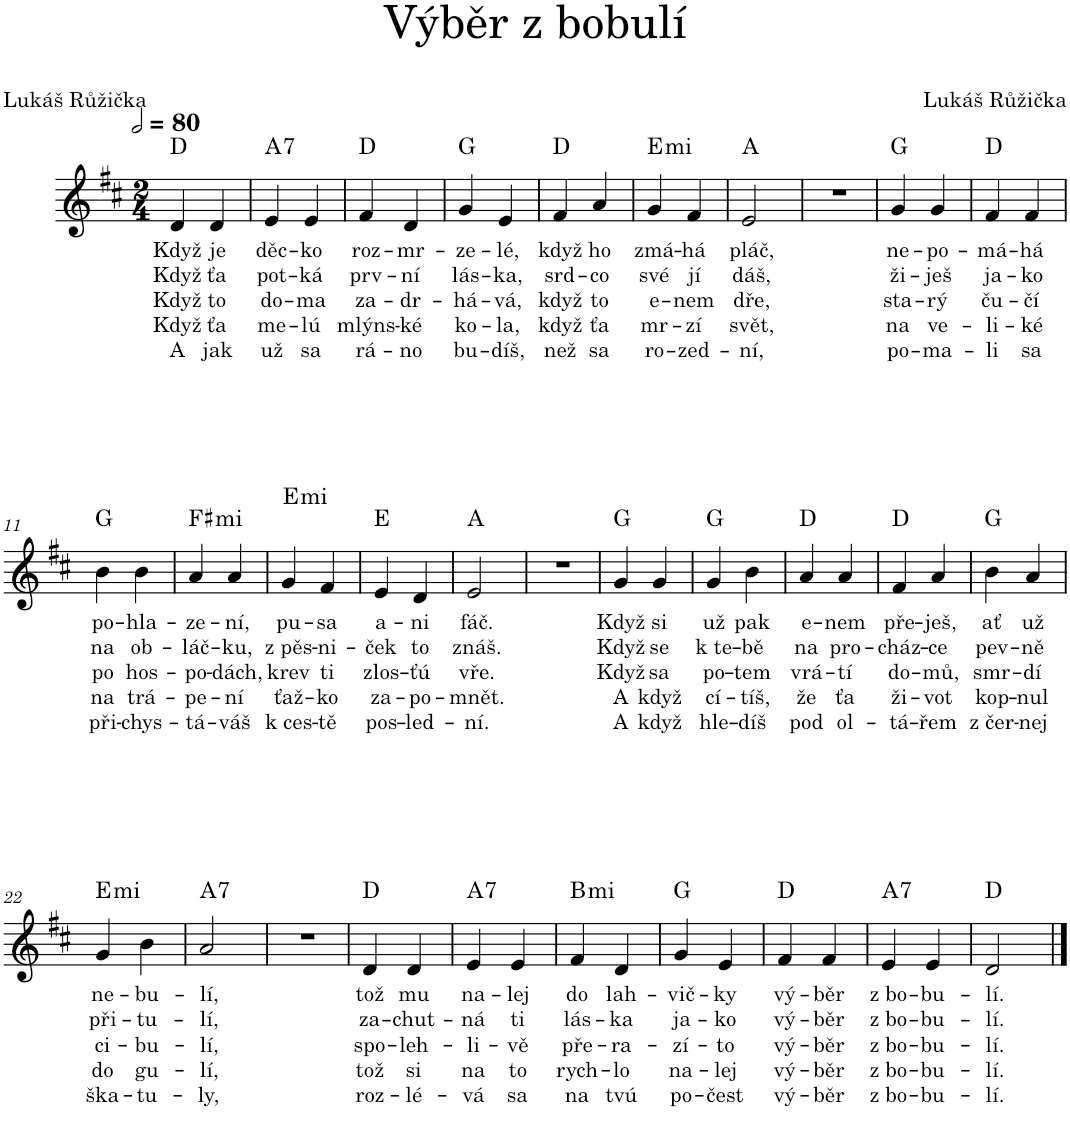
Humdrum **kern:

**kern	**text	**text	**text	**text	**text	**harte
*part1	*part1	*part1	*part1	*part1	*part1	*part1
*staff1	*staff1	*staff1	*staff1	*staff1	*staff1	*
*I"Piano	*	*	*	*	*	*
*I'Pno.	*	*	*	*	*	*
*clefG2	*	*	*	*	*	*
*k[f#c#]	*	*	*	*	*	*
*M2/4	*	*	*	*	*	*
*MM160	*	*	*	*	*	*
=1	=1	=1	=1	=1	=1	=1
!	!LO:LY:b	!LO:LY:b	!LO:LY:b	!LO:LY:b	!LO:LY:b	!
4d/	Když	Když	Když	Když	A	D:maj
!	!LO:LY:b	!LO:LY:b	!LO:LY:b	!LO:LY:b	!LO:LY:b	!
4d/	je	ťa	to	ťa	jak	.
=2	=2	=2	=2	=2	=2	=2
!	!LO:LY:b	!LO:LY:b	!LO:LY:b	!LO:LY:b	!LO:LY:b	!LO:H:kt=7
4e/	děc-	pot-	do-	me-	už	A:7
!	!LO:LY:b	!LO:LY:b	!LO:LY:b	!LO:LY:b	!LO:LY:b	!
4e/	-ko	-ká	-ma	-lú	sa	.
=3	=3	=3	=3	=3	=3	=3
!	!LO:LY:b	!LO:LY:b	!LO:LY:b	!LO:LY:b	!LO:LY:b	!
4f#/	roz-	prv-	za-	mlýns-	rá-	D:maj
!	!LO:LY:b	!LO:LY:b	!LO:LY:b	!LO:LY:b	!LO:LY:b	!
4d/	-mr-	-ní	-dr-	-ké	-no	.
=4	=4	=4	=4	=4	=4	=4
!	!LO:LY:b	!LO:LY:b	!LO:LY:b	!LO:LY:b	!LO:LY:b	!
4g/	-ze-	lás-	-há-	ko-	bu-	G:maj
!	!LO:LY:b	!LO:LY:b	!LO:LY:b	!LO:LY:b	!LO:LY:b	!
4e/	-lé,	-ka,	-vá,	-la,	-díš,	.
=5	=5	=5	=5	=5	=5	=5
!	!LO:LY:b	!LO:LY:b	!LO:LY:b	!LO:LY:b	!LO:LY:b	!
4f#/	když	srd-	když	když	než	D:maj
!	!LO:LY:b	!LO:LY:b	!LO:LY:b	!LO:LY:b	!LO:LY:b	!
4a/	ho	-co	to	ťa	sa	.
=6	=6	=6	=6	=6	=6	=6
!	!LO:LY:b	!LO:LY:b	!LO:LY:b	!LO:LY:b	!LO:LY:b	!LO:H:kt=mi
4g/	zmá-	své	e-	mr-	ro-	E:min
!	!LO:LY:b	!LO:LY:b	!LO:LY:b	!LO:LY:b	!LO:LY:b	!
4f#/	-há	jí	-nem	-zí	-zed-	.
=7	=7	=7	=7	=7	=7	=7
!	!LO:LY:b	!LO:LY:b	!LO:LY:b	!LO:LY:b	!LO:LY:b	!
2e/	pláč,	dáš,	dře,	svět,	-ní,	A:maj
=8	=8	=8	=8	=8	=8	=8
2r	.	.	.	.	.	.
=9	=9	=9	=9	=9	=9	=9
!	!LO:LY:b	!LO:LY:b	!LO:LY:b	!LO:LY:b	!LO:LY:b	!
4g/	ne-	ži-	sta-	na	po-	G:maj
!	!LO:LY:b	!LO:LY:b	!LO:LY:b	!LO:LY:b	!LO:LY:b	!
4g/	-po-	-ješ	-rý	ve-	-ma-	.
=10	=10	=10	=10	=10	=10	=10
!	!LO:LY:b	!LO:LY:b	!LO:LY:b	!LO:LY:b	!LO:LY:b	!
4f#/	-má-	ja-	ču-	-li-	-li	D:maj
!	!LO:LY:b	!LO:LY:b	!LO:LY:b	!LO:LY:b	!LO:LY:b	!
4f#/	-há	-ko	-čí	-ké	sa	.
!!LO:LB:g=z
=11	=11	=11	=11	=11	=11	=11
!	!LO:LY:b	!LO:LY:b	!LO:LY:b	!LO:LY:b	!LO:LY:b	!
4b\	po-	na	po	na	při-	G:maj
!	!LO:LY:b	!LO:LY:b	!LO:LY:b	!LO:LY:b	!LO:LY:b	!
4b\	-hla-	ob-	hos-	trá-	-chys-	.
=12	=12	=12	=12	=12	=12	=12
!	!LO:LY:b	!LO:LY:b	!LO:LY:b	!LO:LY:b	!LO:LY:b	!LO:H:kt=mi
4a/	-ze-	-láč-	-po-	-pe-	-tá-	F#:min
!	!LO:LY:b	!LO:LY:b	!LO:LY:b	!LO:LY:b	!LO:LY:b	!
4a/	-ní,	-ku,	-dách,	-ní	-váš	.
=13	=13	=13	=13	=13	=13	=13
!	!LO:LY:b	!LO:LY:b	!LO:LY:b	!LO:LY:b	!LO:LY:b	!LO:H:n=1:kt=N.C.
!	!	!	!	!	!	!LO:H:n=2:kt=mi
4g/	pu-	z pěs-	krev	ťaž-	k ces-	N E:min
!	!LO:LY:b	!LO:LY:b	!LO:LY:b	!LO:LY:b	!LO:LY:b	!
4f#/	-sa	-ni-	ti	-ko	-tě	.
=14	=14	=14	=14	=14	=14	=14
!	!LO:LY:b	!LO:LY:b	!LO:LY:b	!LO:LY:b	!LO:LY:b	!
4e/	a-	-ček	zlos-	za-	pos-	E:maj
!	!LO:LY:b	!LO:LY:b	!LO:LY:b	!LO:LY:b	!LO:LY:b	!
4d/	-ni	to	-ťú	-po-	-led-	.
=15	=15	=15	=15	=15	=15	=15
!	!LO:LY:b	!LO:LY:b	!LO:LY:b	!LO:LY:b	!LO:LY:b	!
2e/	fáč.	znáš.	vře.	-mnět.	-ní.	A:maj
=16	=16	=16	=16	=16	=16	=16
2r	.	.	.	.	.	.
=17	=17	=17	=17	=17	=17	=17
!	!LO:LY:b	!LO:LY:b	!LO:LY:b	!LO:LY:b	!LO:LY:b	!
4g/	Když	Když	Když	A	A	G:maj
!	!LO:LY:b	!LO:LY:b	!LO:LY:b	!LO:LY:b	!LO:LY:b	!
4g/	si	se	sa	když	když	.
=18	=18	=18	=18	=18	=18	=18
!	!LO:LY:b	!LO:LY:b	!LO:LY:b	!LO:LY:b	!LO:LY:b	!
4g/	už	k te-	po-	cí-	hle-	G:maj
!	!LO:LY:b	!LO:LY:b	!LO:LY:b	!LO:LY:b	!LO:LY:b	!
4b\	pak	-bě	-tem	-tíš,	-díš	.
=19	=19	=19	=19	=19	=19	=19
!	!LO:LY:b	!LO:LY:b	!LO:LY:b	!LO:LY:b	!LO:LY:b	!
4a/	e-	na	vrá-	že	pod	D:maj
!	!LO:LY:b	!LO:LY:b	!LO:LY:b	!LO:LY:b	!LO:LY:b	!
4a/	-nem	pro-	-tí	ťa	ol-	.
=20	=20	=20	=20	=20	=20	=20
!	!LO:LY:b	!LO:LY:b	!LO:LY:b	!LO:LY:b	!LO:LY:b	!
4f#/	pře-	-cház-	do-	ži-	-tá-	D:maj
!	!LO:LY:b	!LO:LY:b	!LO:LY:b	!LO:LY:b	!LO:LY:b	!
4a/	-ješ,	-ce	-mů,	-vot	-řem	.
=21	=21	=21	=21	=21	=21	=21
!	!LO:LY:b	!LO:LY:b	!LO:LY:b	!LO:LY:b	!LO:LY:b	!
4b\	ať	pev-	smr-	kop-	z čer-	G:maj
!	!LO:LY:b	!LO:LY:b	!LO:LY:b	!LO:LY:b	!LO:LY:b	!
4a/	už	-ně	-dí	-nul	-nej	.
!!LO:LB:g=z
=22	=22	=22	=22	=22	=22	=22
!	!LO:LY:b	!LO:LY:b	!LO:LY:b	!LO:LY:b	!LO:LY:b	!LO:H:kt=mi
4g/	ne-	při-	ci-	do	ška-	E:min
!	!LO:LY:b	!LO:LY:b	!LO:LY:b	!LO:LY:b	!LO:LY:b	!
4b\	-bu-	-tu-	-bu-	gu-	-tu-	.
=23	=23	=23	=23	=23	=23	=23
!	!LO:LY:b	!LO:LY:b	!LO:LY:b	!LO:LY:b	!LO:LY:b	!LO:H:kt=7
2a/	-lí,	-lí,	-lí,	-lí,	-ly,	A:7
=24	=24	=24	=24	=24	=24	=24
2r	.	.	.	.	.	.
=25	=25	=25	=25	=25	=25	=25
!	!LO:LY:b	!LO:LY:b	!LO:LY:b	!LO:LY:b	!LO:LY:b	!
4d/	tož	za-	spo-	tož	roz-	D:maj
!	!LO:LY:b	!LO:LY:b	!LO:LY:b	!LO:LY:b	!LO:LY:b	!
4d/	mu	-chut-	-leh-	si	-lé-	.
=26	=26	=26	=26	=26	=26	=26
!	!LO:LY:b	!LO:LY:b	!LO:LY:b	!LO:LY:b	!LO:LY:b	!LO:H:kt=7
4e/	na-	-ná	-li-	na	-vá	A:7
!	!LO:LY:b	!LO:LY:b	!LO:LY:b	!LO:LY:b	!LO:LY:b	!
4e/	-lej	ti	-vě	to	sa	.
=27	=27	=27	=27	=27	=27	=27
!	!LO:LY:b	!LO:LY:b	!LO:LY:b	!LO:LY:b	!LO:LY:b	!LO:H:kt=mi
4f#/	do	lás-	pře-	rych-	na	B:min
!	!LO:LY:b	!LO:LY:b	!LO:LY:b	!LO:LY:b	!LO:LY:b	!
4d/	lah-	-ka	-ra-	-lo	tvú	.
=28	=28	=28	=28	=28	=28	=28
!	!LO:LY:b	!LO:LY:b	!LO:LY:b	!LO:LY:b	!LO:LY:b	!
4g/	-vič-	ja-	-zí-	na-	po-	G:maj
!	!LO:LY:b	!LO:LY:b	!LO:LY:b	!LO:LY:b	!LO:LY:b	!
4e/	-ky	-ko	-to	-lej	-čest	.
=29	=29	=29	=29	=29	=29	=29
!	!LO:LY:b	!LO:LY:b	!LO:LY:b	!LO:LY:b	!LO:LY:b	!
4f#/	vý-	vý-	vý-	vý-	vý-	D:maj
!	!LO:LY:b	!LO:LY:b	!LO:LY:b	!LO:LY:b	!LO:LY:b	!
4f#/	-běr	-běr	-běr	-běr	-běr	.
=30	=30	=30	=30	=30	=30	=30
!	!LO:LY:b	!LO:LY:b	!LO:LY:b	!LO:LY:b	!LO:LY:b	!LO:H:kt=7
4e/	z bo-	z bo-	z bo-	z bo-	z bo-	A:7
!	!LO:LY:b	!LO:LY:b	!LO:LY:b	!LO:LY:b	!LO:LY:b	!
4e/	-bu-	-bu-	-bu-	-bu-	-bu-	.
=31	=31	=31	=31	=31	=31	=31
!	!LO:LY:b	!LO:LY:b	!LO:LY:b	!LO:LY:b	!LO:LY:b	!
2d/	-lí.	-lí.	-lí.	-lí.	-lí.	D:maj
==	==	==	==	==	==	==
*-	*-	*-	*-	*-	*-	*-
